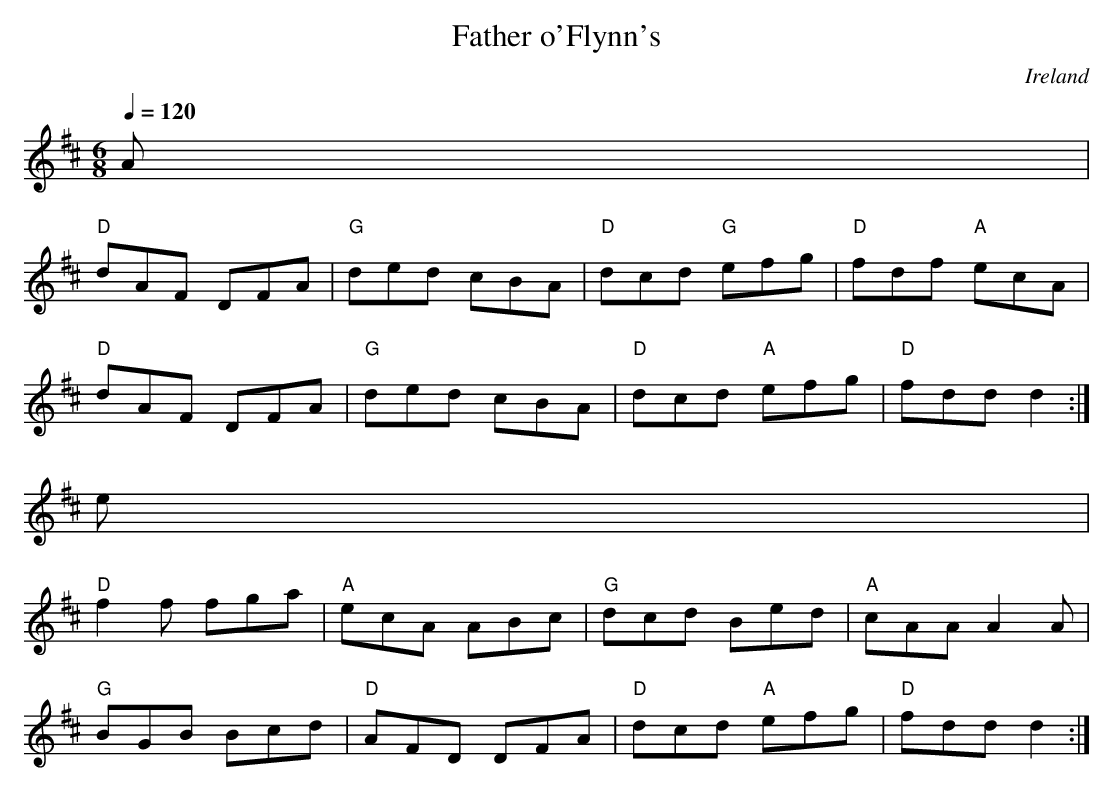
X:1
T:Father o'Flynn's
M:6/8
O:Ireland
Q:1/4=120
K:D
A|
"D"dAF DFA|"G"ded cBA|"D"dcd "G"efg|"D"fdf "A"ecA|
"D"dAF DFA|"G"ded cBA|"D"dcd "A"efg|"D"fdd d2:|
e|
"D"f2f fga|"A"ecA ABc|"G"dcd Bed|"A"cAA A2A|
"G"BGB Bcd|"D"AFD DFA|"D"dcd "A"efg|"D"fdd d2:|
